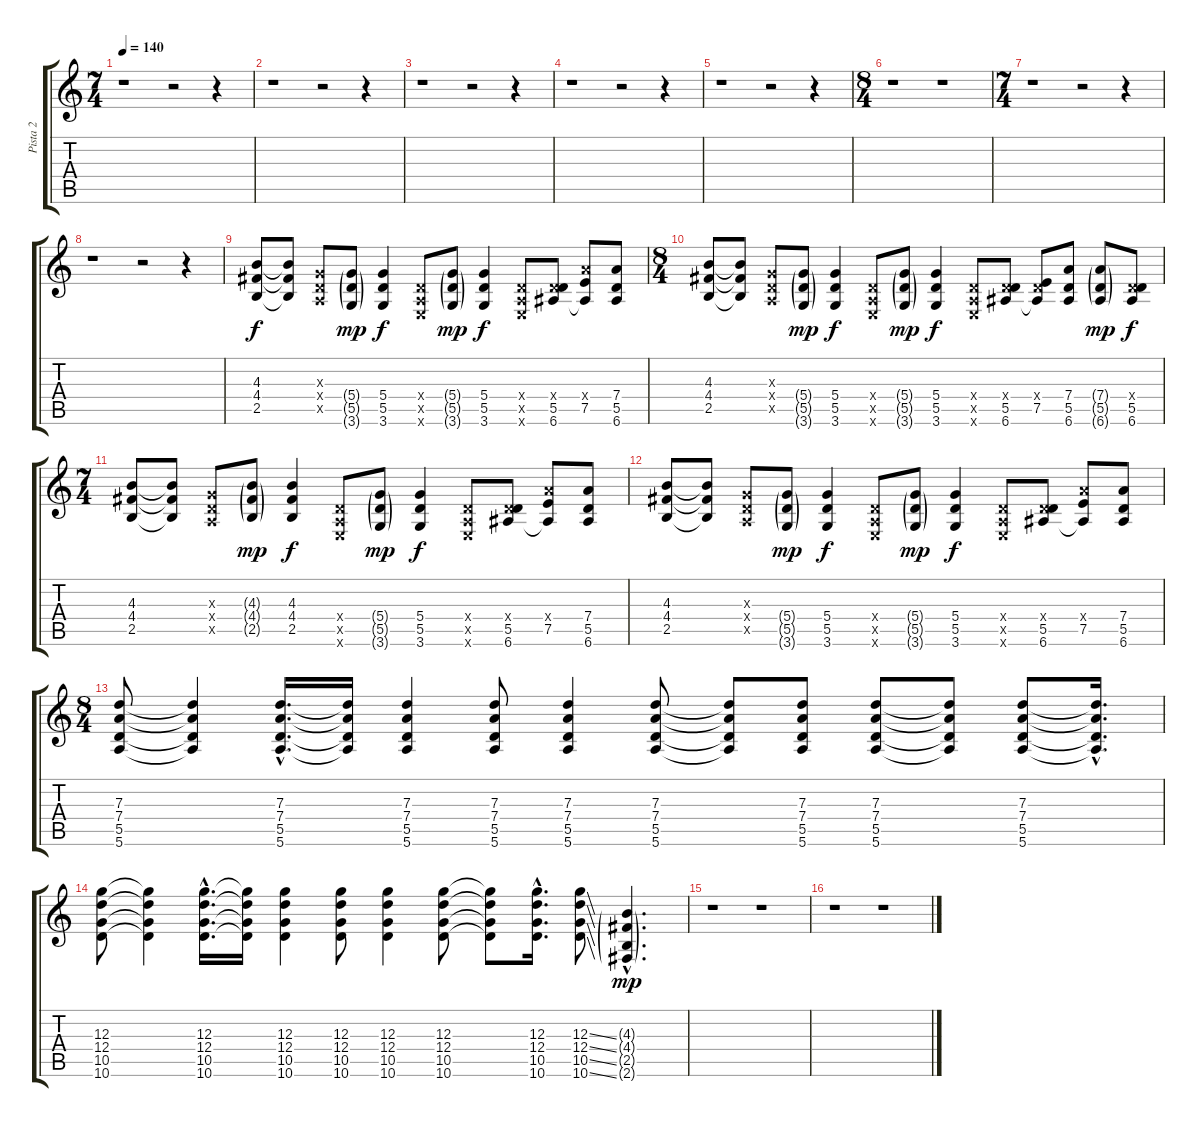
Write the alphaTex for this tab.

\track ("Pista 2" "Pista 2") {instrument distortionguitar}
\staff {score tabs}
\tuning (E4 B3 G3 D3 A2 E2) {hide}
\ts (7 4)
\tempo 140
\clef g2
\ks c
r.1{dy f instrument distortionguitar} r.2 r.4 |
r.1 r.2 r.4 |
r.1 r.2 r.4 |
r.1 r.2 r.4 |
r.1 r.2 r.4 |
\ts (8 4)
r.1 r.1 |
\ts (7 4)
r.1 r.2 r.4 |
r.1 r.2 r.4 |
(4.3 4.4 2.5).8 (4.3{t} 4.4{t} 2.5{t}).8 (0.3{x} 0.4{x} 0.5{x}).8 (5.4{g} 5.5{g} 3.6{g}).8{dy mp} (5.4 5.5 3.6).4{dy f} (0.4{x} 0.5{x} 0.6{x}).8 (5.4{g} 5.5{g} 3.6{g}).8{dy mp} (5.4 5.5 3.6).4{dy f} (0.4{x} 0.5{x} 0.6{x}).8 (0.4{x} 5.5 6.6).8 (7.4{x} 7.5 6.6{t}).8 (7.4 5.5 6.6).8 |
\ts (8 4)
(4.3 4.4 2.5).8 (4.3{t} 4.4{t} 2.5{t}).8 (0.3{x} 0.4{x} 0.5{x}).8 (5.4{g} 5.5{g} 3.6{g}).8{dy mp} (5.4 5.5 3.6).4{dy f} (0.4{x} 0.5{x} 0.6{x}).8 (5.4{g} 5.5{g} 3.6{g}).8{dy mp} (5.4 5.5 3.6).4{dy f} (0.4{x} 0.5{x} 0.6{x}).8 (0.4{x} 5.5 6.6).8 (0.4{x} 7.5 6.6{t}).8 (7.4 5.5 6.6).8 (7.4{g} 5.5{g} 6.6{g}).8{dy mp} (0.4{x} 5.5 6.6).8{dy f} |
\ts (7 4)
(4.3 4.4 2.5).8 (4.3{t} 4.4{t} 2.5{t}).8 (0.3{x} 0.4{x} 0.5{x}).8 (4.3{g} 4.4{g} 2.5{g}).8{dy mp} (4.3 4.4 2.5).4{dy f} (0.4{x} 0.5{x} 0.6{x}).8 (5.4{g} 5.5{g} 3.6{g}).8{dy mp} (5.4 5.5 3.6).4{dy f} (0.4{x} 0.5{x} 0.6{x}).8 (0.4{x} 5.5 6.6).8 (7.4{x} 7.5 6.6{t}).8 (7.4 5.5 6.6).8 |
(4.3 4.4 2.5).8 (4.3{t} 4.4{t} 2.5{t}).8 (0.3{x} 0.4{x} 0.5{x}).8 (5.4{g} 5.5{g} 3.6{g}).8{dy mp} (5.4 5.5 3.6).4{dy f} (0.4{x} 0.5{x} 0.6{x}).8 (5.4{g} 5.5{g} 3.6{g}).8{dy mp} (5.4 5.5 3.6).4{dy f} (0.4{x} 0.5{x} 0.6{x}).8 (0.4{x} 5.5 6.6).8 (7.4{x} 7.5 6.6{t}).8 (7.4 5.5 6.6).8 |
\ts (8 4)
(7.3 7.4 5.5 5.6).8 (7.3{t} 7.4{t} 5.5{t} 5.6{t}).4 (7.3{hac} 7.4{hac} 5.5{hac} 5.6{hac}).16{d} (7.3{t} 7.4{t} 5.5{t} 5.6{t}).16 (7.3 7.4 5.5 5.6).4 (7.3 7.4 5.5 5.6).8 (7.3 7.4 5.5 5.6).4 (7.3 7.4 5.5 5.6).8 (7.3{t} 7.4{t} 5.5{t} 5.6{t}).8 (7.3 7.4 5.5 5.6).8 (7.3 7.4 5.5 5.6).8 (7.3{t} 7.4{t} 5.5{t} 5.6{t}).8 (7.3 7.4 5.5 5.6).8 (7.3{hac t} 7.4{hac t} 5.5{hac t} 5.6{hac t}).16{d} |
(12.3 12.4 10.5 10.6).8 (12.3{t} 12.4{t} 10.5{t} 10.6{t}).4 (12.3{hac} 12.4{hac} 10.5{hac} 10.6{hac}).16{d} (12.3{t} 12.4{t} 10.5{t} 10.6{t}).16 (12.3 12.4 10.5 10.6).4 (12.3 12.4 10.5 10.6).8 (12.3 12.4 10.5 10.6).4 (12.3 12.4 10.5 10.6).8 (12.3{t} 12.4{t} 10.5{t} 10.6{t}).8 (12.3{hac} 12.4{hac} 10.5{hac} 10.6{hac}).16{d} (12.3{ss} 12.4{ss} 10.5{ss} 10.6{ss}).8 (4.3{g hac} 4.4{g hac} 2.5{g hac} 2.6{g hac}).4{d dy mp} |
r.1 r.1 |
r.1 r.1
